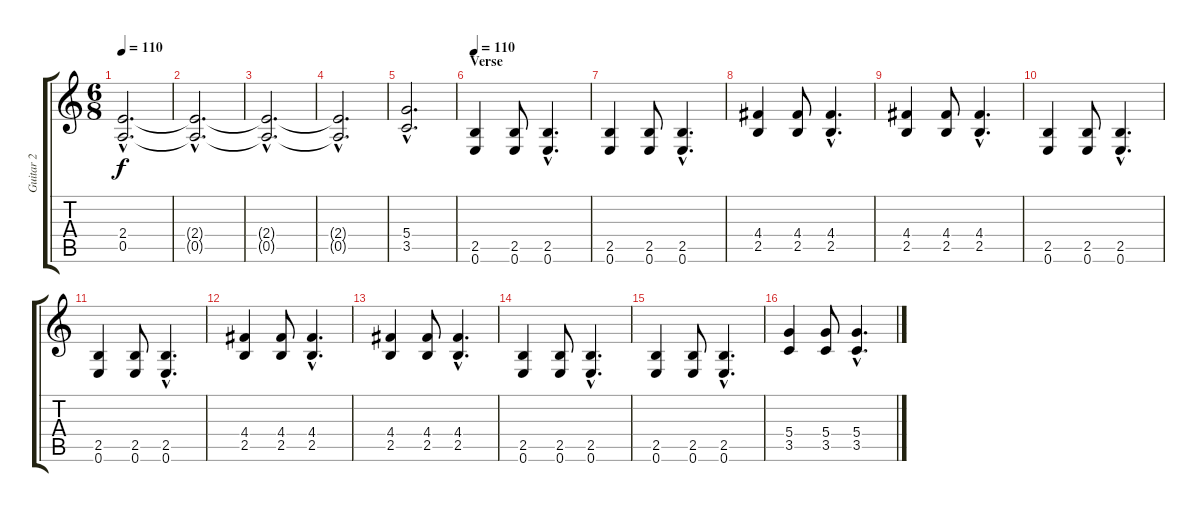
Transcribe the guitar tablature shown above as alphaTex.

\track ("Guitar 2" "Guitar 2") {instrument acousticguitarnylon}
\staff {score tabs}
\tuning (E4 B3 G3 D3 A2 E2) {hide}
\ts (6 8)
\tempo 110
\clef g2
\ks c
(2.4{hac} 0.5{hac}).2{d dy f} |
(2.4{hac t} 0.5{hac t}).2{d} |
(2.4{hac t} 0.5{hac t}).2{d} |
(2.4{hac t} 0.5{hac t}).2{d} |
(5.4{hac} 3.5{hac}).2{d} |
\section ("" "Verse")
\tempo 110
(2.5 0.6).4 (2.5 0.6).8 (2.5{hac} 0.6{hac}).4{d} |
(2.5 0.6).4 (2.5 0.6).8 (2.5{hac} 0.6{hac}).4{d} |
(4.4 2.5).4 (4.4 2.5).8 (4.4{hac} 2.5{hac}).4{d} |
(4.4 2.5).4 (4.4 2.5).8 (4.4{hac} 2.5{hac}).4{d} |
(2.5 0.6).4 (2.5 0.6).8 (2.5{hac} 0.6{hac}).4{d} |
(2.5 0.6).4 (2.5 0.6).8 (2.5{hac} 0.6{hac}).4{d} |
(4.4 2.5).4 (4.4 2.5).8 (4.4{hac} 2.5{hac}).4{d} |
(4.4 2.5).4 (4.4 2.5).8 (4.4{hac} 2.5{hac}).4{d} |
(2.5 0.6).4 (2.5 0.6).8 (2.5{hac} 0.6{hac}).4{d} |
(2.5 0.6).4 (2.5 0.6).8 (2.5{hac} 0.6{hac}).4{d} |
(5.4 3.5).4 (5.4 3.5).8 (5.4{hac} 3.5{hac}).4{d}
